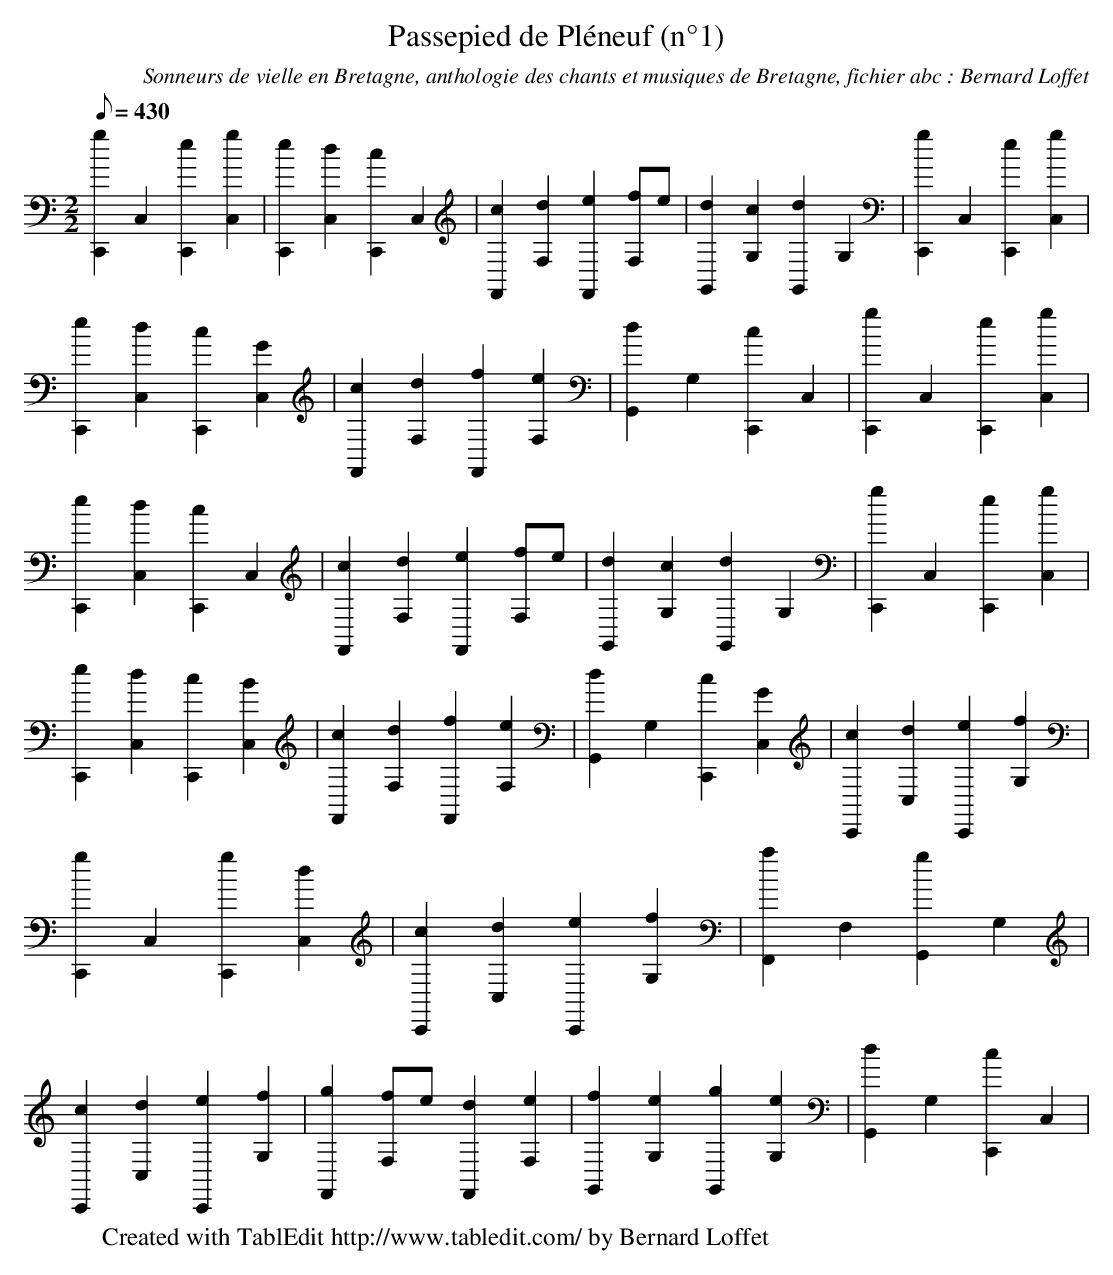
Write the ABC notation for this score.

X:1
T:Passepied de Pléneuf (n°1)
C:Sonneurs de vielle en Bretagne, anthologie des chants et musiques de Bretagne, fichier abc : Bernard Loffet
L:1/8
Q:430
M:2/2
K:C
 [g2C,,2]C,2 [e2C,,2][g2C,2] | [e2C,,2][d2C,2] [c2C,,2]C,2 | [c2F,,2][d2F,2] [e2F,,2][fF,]e | \
 [d2G,,2][c2G,2] [d2G,,2]G,2 | [g2C,,2]C,2 [e2C,,2][g2C,2] | [e2C,,2][d2C,2] [c2C,,2][G2C,2] | \
 [c2F,,2][d2F,2] [f2F,,2][e2F,2] | [d2G,,2]G,2 [c2C,,2]C,2 | [g2C,,2]C,2 [e2C,,2][g2C,2] | \
 [e2C,,2][d2C,2] [c2C,,2]C,2 | [c2F,,2][d2F,2] [e2F,,2][fF,]e | [d2G,,2][c2G,2] [d2G,,2]G,2 | \
 [g2C,,2]C,2 [e2C,,2][g2C,2] | [e2C,,2][d2C,2] [c2C,,2][B2C,2] | [c2F,,2][d2F,2] [f2F,,2][e2F,2] | \
 [d2G,,2]G,2 [c2C,,2][G2C,2] | [c2C,,2][d2C,2] [e2C,,2][f2G,2] | [g2C,,2]C,2 [g2C,,2][d2C,2] | \
 [c2C,,2][d2C,2] [e2C,,2][f2G,2] | [a2F,,2]F,2 [g2G,,2]G,2 | [c2C,,2][d2C,2] [e2C,,2][f2G,2] | \
 [g2F,,2][fF,]e [d2F,,2][e2F,2] | [f2G,,2][e2G,2] [g2G,,2][e2G,2] | [d2G,,2]G,2 [c2C,,2]C,2 | \
W:Created with TablEdit http://www.tabledit.com/ by Bernard Loffet
